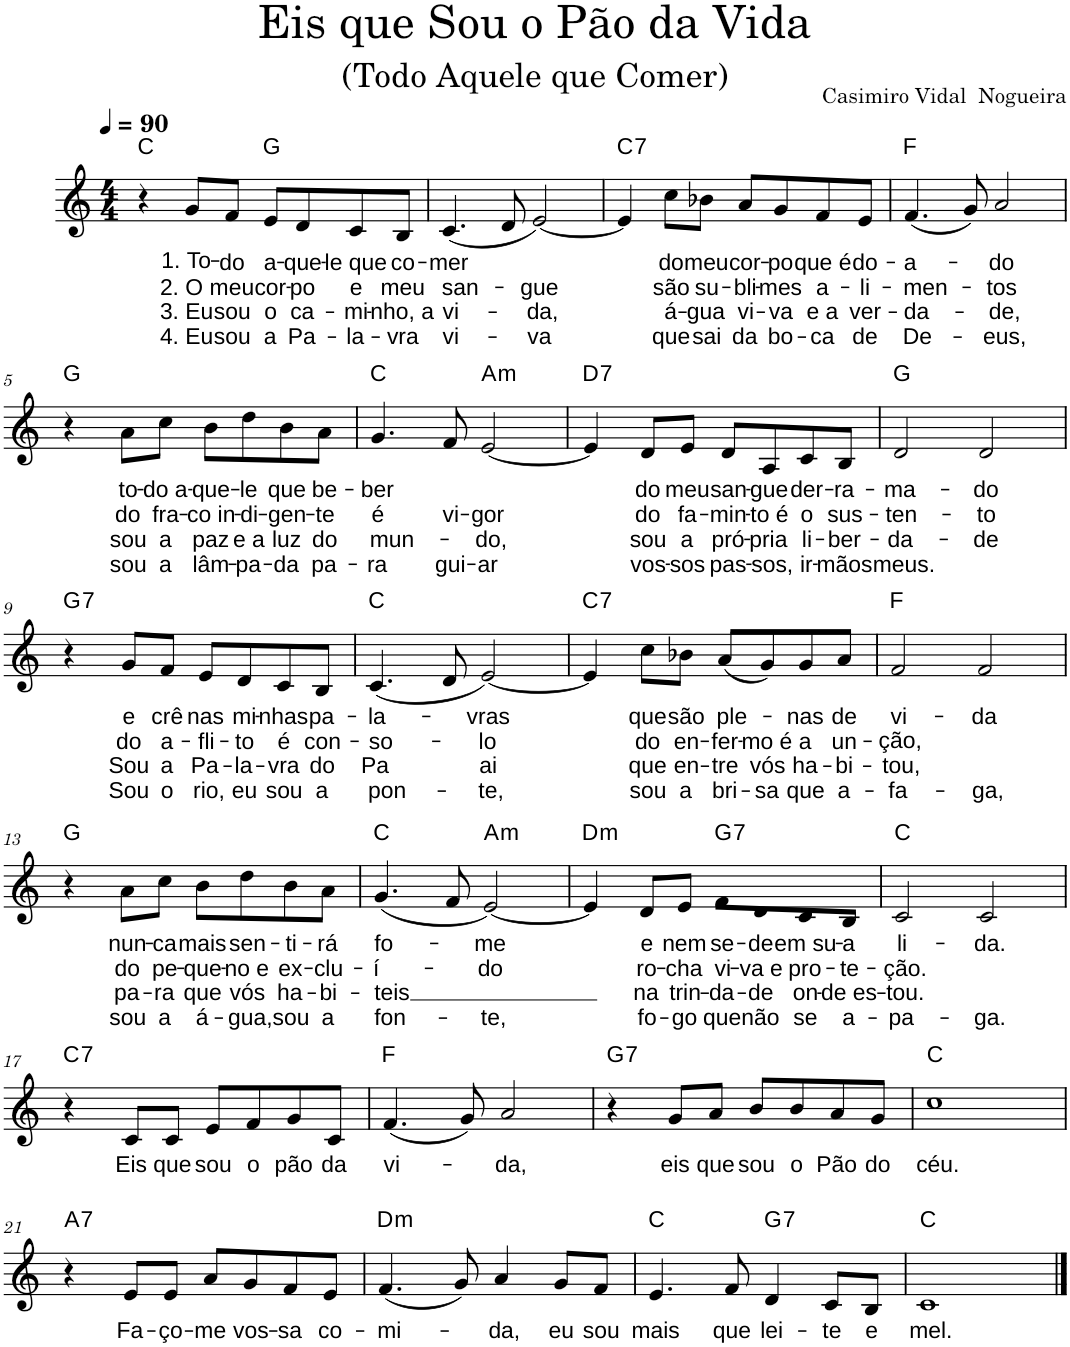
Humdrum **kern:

**kern	**text	**text	**text	**text	**harte
*part1	*part1	*part1	*part1	*part1	*part1
*staff1	*staff1	*staff1	*staff1	*staff1	*
*I"Piano	*	*	*	*	*
*I'Pno.	*	*	*	*	*
*clefG2	*	*	*	*	*
*k[]	*	*	*	*	*
*M4/4	*	*	*	*	*
*MM90	*	*	*	*	*
=1	=1	=1	=1	=1	=1
4r	.	.	.	.	C:maj
!	!LO:LY:b	!LO:LY:b	!LO:LY:b	!LO:LY:b	!
8g/L	1. To-	2. O	3. Eu	4. Eu	.
!	!LO:LY:b	!LO:LY:b	!LO:LY:b	!LO:LY:b	!
8f/J	-do	meu	sou	sou	.
!	!LO:LY:b	!LO:LY:b	!LO:LY:b	!LO:LY:b	!
8e/L	a-	cor-	o	a	G:maj
!	!LO:LY:b	!LO:LY:b	!LO:LY:b	!LO:LY:b	!
8d/	-que-	-po	ca-	Pa-	.
!	!LO:LY:b	!LO:LY:b	!LO:LY:b	!LO:LY:b	!
8c/	-le que	e	-mi-	-la-	.
!	!LO:LY:b	!LO:LY:b	!LO:LY:b	!LO:LY:b	!
8B/J	co-	meu	-nho, a	-vra	.
=2	=2	=2	=2	=2	=2
!	!LO:LY:b	!LO:LY:b	!LO:LY:b	!LO:LY:b	!
(4.c/	-mer	san-	vi-	vi-	.
8d/	.	.	.	.	.
!	!	!LO:LY:b	!LO:LY:b	!LO:LY:b	!
[2e/)	.	-gue	-da,	-va	.
=3	=3	=3	=3	=3	=3
!	!	!	!	!	!LO:H:kt=7
4e/]	.	.	.	.	C:7
!	!LO:LY:b	!LO:LY:b	!LO:LY:b	!LO:LY:b	!
8cc\L	do	são	á-	que	.
!	!LO:LY:b	!LO:LY:b	!LO:LY:b	!LO:LY:b	!
8b-X\J	meu	su-	-gua	sai	.
!	!LO:LY:b	!LO:LY:b	!LO:LY:b	!LO:LY:b	!
8a/L	cor-	-bli-	vi-	da	.
!	!LO:LY:b	!LO:LY:b	!LO:LY:b	!LO:LY:b	!
8g/	-po	-mes	-va	bo-	.
!	!LO:LY:b	!LO:LY:b	!LO:LY:b	!LO:LY:b	!
8f/	que é	a-	e a	-ca	.
!	!LO:LY:b	!LO:LY:b	!LO:LY:b	!LO:LY:b	!
8e/J	do-	-li-	ver-	de	.
=4	=4	=4	=4	=4	=4
!	!LO:LY:b	!LO:LY:b	!LO:LY:b	!LO:LY:b	!
(4.f/	-a-	-men-	-da-	De-	F:maj
8g/)	.	.	.	.	.
!	!LO:LY:b	!LO:LY:b	!LO:LY:b	!LO:LY:b	!
2a/	-do	-tos	-de,	-eus,	.
!!LO:LB:g=z
=5	=5	=5	=5	=5	=5
4r	.	.	.	.	G:maj
!	!LO:LY:b	!LO:LY:b	!LO:LY:b	!LO:LY:b	!
8a\L	to-	do	sou	sou	.
!	!LO:LY:b	!LO:LY:b	!LO:LY:b	!LO:LY:b	!
8cc\J	-do a-	fra-	a	a	.
!	!LO:LY:b	!LO:LY:b	!LO:LY:b	!LO:LY:b	!
8b\L	-que-	-co in-	paz	lâm-	.
!	!LO:LY:b	!LO:LY:b	!LO:LY:b	!LO:LY:b	!
8dd\	-le	-di-	e a	-pa-	.
!	!LO:LY:b	!LO:LY:b	!LO:LY:b	!LO:LY:b	!
8b\	que	-gen-	luz	-da	.
!	!LO:LY:b	!LO:LY:b	!LO:LY:b	!LO:LY:b	!
8a\J	be-	-te	do	pa-	.
=6	=6	=6	=6	=6	=6
!	!LO:LY:b	!LO:LY:b	!LO:LY:b	!LO:LY:b	!
4.g/	-ber	é	mun-	-ra	C:maj
!	!	!LO:LY:b	!	!LO:LY:b	!
8f/	.	vi-	.	gui-	.
!	!	!LO:LY:b	!LO:LY:b	!LO:LY:b	!LO:H:kt=m
[2e/	.	-gor	-do,	-ar	A:min
=7	=7	=7	=7	=7	=7
!	!	!	!	!	!LO:H:kt=7
4e/]	.	.	.	.	D:7
!	!LO:LY:b	!LO:LY:b	!LO:LY:b	!LO:LY:b	!
8d/L	do	do	sou	vos-	.
!	!LO:LY:b	!LO:LY:b	!LO:LY:b	!LO:LY:b	!
8e/J	meu	fa-	a	-sos	.
!	!LO:LY:b	!LO:LY:b	!LO:LY:b	!LO:LY:b	!
8d/L	san-	-min-	pró-	pas-	.
!	!LO:LY:b	!LO:LY:b	!LO:LY:b	!LO:LY:b	!
8A/	-gue	-to é	-pria	-sos,	.
!	!LO:LY:b	!LO:LY:b	!LO:LY:b	!LO:LY:b	!
8c/	der-	o	li-	ir-	.
!	!LO:LY:b	!LO:LY:b	!LO:LY:b	!LO:LY:b	!
8B/J	-ra-	sus-	-ber-	-mãos	.
=8	=8	=8	=8	=8	=8
!	!LO:LY:b	!LO:LY:b	!LO:LY:b	!LO:LY:b	!
2d/	-ma-	-ten-	-da-	meus.	G:maj
!	!LO:LY:b	!LO:LY:b	!LO:LY:b	!	!
2d/	-do	-to	-de	.	.
!!LO:LB:g=z
=9	=9	=9	=9	=9	=9
!	!	!	!	!	!LO:H:kt=7
4r	.	.	.	.	G:7
!	!LO:LY:b	!LO:LY:b	!LO:LY:b	!LO:LY:b	!
8g/L	e	do	Sou	Sou	.
!	!LO:LY:b	!LO:LY:b	!LO:LY:b	!LO:LY:b	!
8f/J	crê	a-	a	o	.
!	!LO:LY:b	!LO:LY:b	!LO:LY:b	!LO:LY:b	!
8e/L	nas	-fli-	Pa-	rio,	.
!	!LO:LY:b	!LO:LY:b	!LO:LY:b	!LO:LY:b	!
8d/	mi-	-to	-la-	eu	.
!	!LO:LY:b	!LO:LY:b	!LO:LY:b	!LO:LY:b	!
8c/	-nhas	é	-vra	sou	.
!	!LO:LY:b	!LO:LY:b	!LO:LY:b	!LO:LY:b	!
8B/J	pa-	con-	do	a	.
=10	=10	=10	=10	=10	=10
!	!LO:LY:b	!LO:LY:b	!LO:LY:b	!LO:LY:b	!
(4.c/	-la-	-so-	Pa	pon-	C:maj
8d/	.	.	.	.	.
!	!LO:LY:b	!LO:LY:b	!LO:LY:b	!LO:LY:b	!
[2e/)	-vras	-lo	-ai	-te,	.
=11	=11	=11	=11	=11	=11
!	!	!	!	!	!LO:H:kt=7
4e/]	.	.	.	.	C:7
!	!LO:LY:b	!LO:LY:b	!LO:LY:b	!LO:LY:b	!
8cc\L	que	do	que	sou	.
!	!LO:LY:b	!LO:LY:b	!LO:LY:b	!LO:LY:b	!
8b-X\J	são	en-	en-	a	.
!	!LO:LY:b	!LO:LY:b	!LO:LY:b	!LO:LY:b	!
(8a/L	ple-	-fer-	-tre	bri-	.
!	!	!LO:LY:b	!LO:LY:b	!LO:LY:b	!
8g/)	.	-mo é	vós	-sa	.
!	!LO:LY:b	!LO:LY:b	!LO:LY:b	!LO:LY:b	!
8g/	-nas	a	ha-	que	.
!	!LO:LY:b	!LO:LY:b	!LO:LY:b	!LO:LY:b	!
8a/J	de	un-	-bi-	a-	.
=12	=12	=12	=12	=12	=12
!	!LO:LY:b	!LO:LY:b	!LO:LY:b	!LO:LY:b	!
2f/	vi-	-ção,	-tou,	-fa-	F:maj
!	!LO:LY:b	!	!	!LO:LY:b	!
2f/	-da	.	.	-ga,	.
!!LO:LB:g=z
=13	=13	=13	=13	=13	=13
4r	.	.	.	.	G:maj
!	!LO:LY:b	!LO:LY:b	!LO:LY:b	!LO:LY:b	!
8a\L	nun-	do	pa-	sou	.
!	!LO:LY:b	!LO:LY:b	!LO:LY:b	!LO:LY:b	!
8cc\J	-ca	pe-	-ra	a	.
!	!LO:LY:b	!LO:LY:b	!LO:LY:b	!LO:LY:b	!
8b\L	mais	-que-	que	á-	.
!	!LO:LY:b	!LO:LY:b	!LO:LY:b	!LO:LY:b	!
8dd\	sen-	-no e	vós	-gua,	.
!	!LO:LY:b	!LO:LY:b	!LO:LY:b	!LO:LY:b	!
8b\	-ti-	ex-	ha-	sou	.
!	!LO:LY:b	!LO:LY:b	!LO:LY:b	!LO:LY:b	!
8a\J	-rá	-clu-	-bi-	a	.
=14	=14	=14	=14	=14	=14
!	!LO:LY:b	!LO:LY:b	!LO:LY:b	!LO:LY:b	!
(4.g/	fo-	-í-	-teis	fon-	C:maj
8f/	.	.	.	.	.
!	!LO:LY:b	!LO:LY:b	!	!LO:LY:b	!LO:H:kt=m
[2e/)	-me	-do	.	-te,	A:min
=15	=15	=15	=15	=15	=15
!	!	!	!	!	!LO:H:kt=m
4e/]	.	.	.	.	D:min
!	!LO:LY:b	!LO:LY:b	!LO:LY:b	!LO:LY:b	!
8d/L	e	ro-	na	fo-	.
!	!LO:LY:b	!LO:LY:b	!LO:LY:b	!LO:LY:b	!
8e/J	nem	-cha	trin-	-go	.
!	!LO:LY:b	!LO:LY:b	!LO:LY:b	!LO:LY:b	!LO:H:kt=7
8f\L	se-	vi-	-da-	que	G:7
!	!LO:LY:b	!LO:LY:b	!LO:LY:b	!LO:LY:b	!
8d/	-de	-va e	-de	não	.
!	!LO:LY:b	!LO:LY:b	!LO:LY:b	!LO:LY:b	!
8c/	em su-	pro-	on-	se	.
!	!LO:LY:b	!LO:LY:b	!LO:LY:b	!LO:LY:b	!
8B/J	-a	-te-	-de es-	a-	.
=16	=16	=16	=16	=16	=16
!	!LO:LY:b	!LO:LY:b	!LO:LY:b	!LO:LY:b	!
2c/	li-	-ção.	-tou.	-pa-	C:maj
!	!LO:LY:b	!	!	!LO:LY:b	!
2c/	-da.	.	.	-ga.	.
!!LO:LB:g=z
=17	=17	=17	=17	=17	=17
!	!	!	!	!	!LO:H:kt=7
4r	.	.	.	.	C:7
!	!LO:LY:b	!	!	!	!
8c/L	Eis	.	.	.	.
!	!LO:LY:b	!	!	!	!
8c/J	que	.	.	.	.
!	!LO:LY:b	!	!	!	!
8e/L	sou	.	.	.	.
!	!LO:LY:b	!	!	!	!
8f/	o	.	.	.	.
!	!LO:LY:b	!	!	!	!
8g/	pão	.	.	.	.
!	!LO:LY:b	!	!	!	!
8c/J	da	.	.	.	.
=18	=18	=18	=18	=18	=18
!	!LO:LY:b	!	!	!	!
(4.f/	vi-	.	.	.	F:maj
8g/)	.	.	.	.	.
!	!LO:LY:b	!	!	!	!
2a/	-da,	.	.	.	.
=19	=19	=19	=19	=19	=19
!	!	!	!	!	!LO:H:kt=7
4r	.	.	.	.	G:7
!	!LO:LY:b	!	!	!	!
8g/L	eis	.	.	.	.
!	!LO:LY:b	!	!	!	!
8a/J	que	.	.	.	.
!	!LO:LY:b	!	!	!	!
8b/L	sou	.	.	.	.
!	!LO:LY:b	!	!	!	!
8b/	o	.	.	.	.
!	!LO:LY:b	!	!	!	!
8a/	Pão	.	.	.	.
!	!LO:LY:b	!	!	!	!
8g/J	do	.	.	.	.
=20	=20	=20	=20	=20	=20
!	!LO:LY:b	!	!	!	!
1cc	céu.	.	.	.	C:maj
!!LO:LB:g=z
=21	=21	=21	=21	=21	=21
!	!	!	!	!	!LO:H:kt=7
4r	.	.	.	.	A:7
!	!LO:LY:b	!	!	!	!
8e/L	Fa-	.	.	.	.
!	!LO:LY:b	!	!	!	!
8e/J	-ço-	.	.	.	.
!	!LO:LY:b	!	!	!	!
8a/L	-me	.	.	.	.
!	!LO:LY:b	!	!	!	!
8g/	vos-	.	.	.	.
!	!LO:LY:b	!	!	!	!
8f/	-sa	.	.	.	.
!	!LO:LY:b	!	!	!	!
8e/J	co-	.	.	.	.
=22	=22	=22	=22	=22	=22
!	!LO:LY:b	!	!	!	!LO:H:kt=m
(4.f/	-mi-	.	.	.	D:min
8g/)	.	.	.	.	.
!	!LO:LY:b	!	!	!	!
4a/	-da,	.	.	.	.
!	!LO:LY:b	!	!	!	!
8g/L	eu	.	.	.	.
!	!LO:LY:b	!	!	!	!
8f/J	sou	.	.	.	.
=23	=23	=23	=23	=23	=23
!	!LO:LY:b	!	!	!	!
4.e/	mais	.	.	.	C:maj
!	!LO:LY:b	!	!	!	!
8f/	que	.	.	.	.
!	!LO:LY:b	!	!	!	!LO:H:kt=7
4d/	lei-	.	.	.	G:7
!	!LO:LY:b	!	!	!	!
8c/L	-te	.	.	.	.
!	!LO:LY:b	!	!	!	!
8B/J	e	.	.	.	.
=24	=24	=24	=24	=24	=24
!	!LO:LY:b	!	!	!	!
1c	mel.	.	.	.	C:maj
==	==	==	==	==	==
*-	*-	*-	*-	*-	*-
